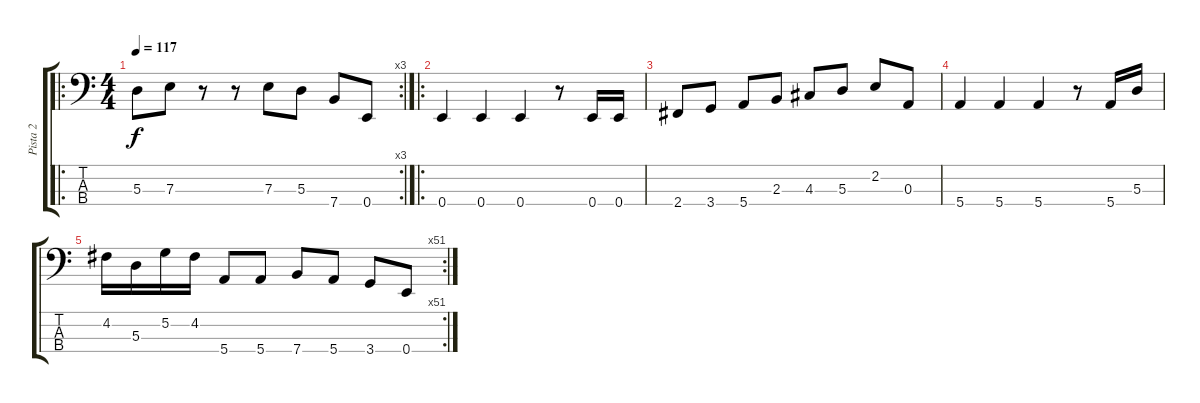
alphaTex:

\track ("Pista 2" "Pista 2") {instrument electricbassfinger}
\staff {score tabs}
\tuning (G2 D2 A1 E1) {hide}
\ro
\rc 3
\ts (4 4)
\tempo 117
\clef f4
\ks c
5.3.8{dy f instrument electricbassfinger} 7.3.8 r.8 r.8 7.3.8 5.3.8 7.4.8 0.4.8 |
\ro
0.4.4 0.4.4 0.4.4 r.8 0.4.16 0.4.16 |
2.4.8 3.4.8 5.4.8 2.3.8 4.3.8 5.3.8 2.2.8 0.3.8 |
5.4.4 5.4.4 5.4.4 r.8 5.4.16 5.3.16 |
\rc 51
4.2.16 5.3.16 5.2.16 4.2.16 5.4.8 5.4.8 7.4.8 5.4.8 3.4.8 0.4.8
